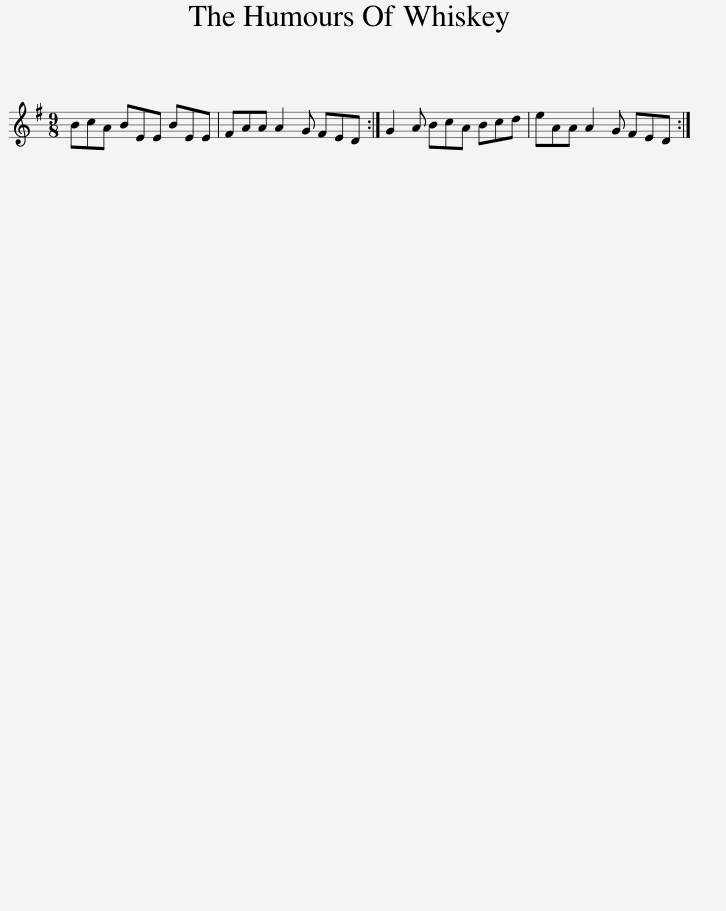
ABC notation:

X:1
L:1/8
M:9/8
I:linebreak $
K:Emin
V:1 treble
V:1
 BcA BEE BEE | FAA A2 G FED :| G2 A BcA Bcd | eAA A2 G FED :| %4
